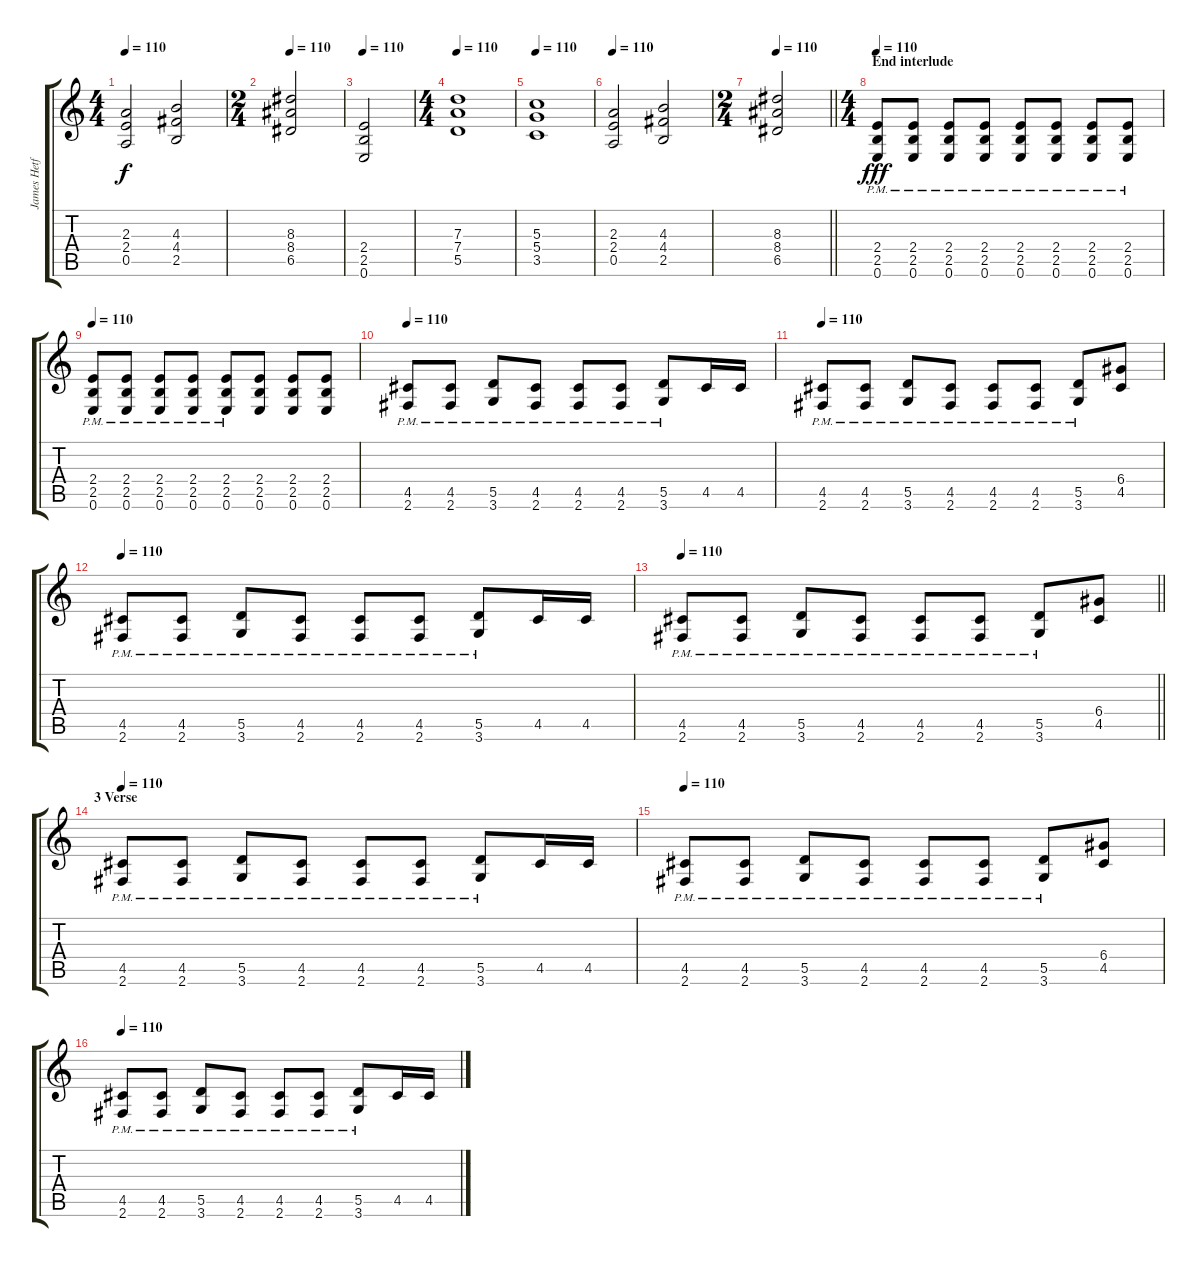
\track ("James Hetfield" "James Hetf") {instrument distortionguitar}
\staff {score tabs}
\tuning (E4 B3 G3 D3 A2 E2) {hide}
\ts (4 4)
\tempo 110
\clef g2
\ks c
(2.3 2.4 0.5).2{dy f} (4.3 4.4 2.5).2 |
\ts (2 4)
\tempo 110
(8.3 8.4 6.5).2 |
\tempo 110
(2.4 2.5 0.6).2 |
\ts (4 4)
\tempo 110
(7.3 7.4 5.5).1 |
\tempo 110
(5.3 5.4 3.5).1 |
\tempo 110
(2.3 2.4 0.5).2 (4.3 4.4 2.5).2 |
\ts (2 4)
\tempo 110
\barLineRight lightlight
(8.3 8.4 6.5).2 |
\ts (4 4)
\section ("" "End interlude")
\tempo 110
(2.4{pm} 2.5{pm} 0.6{pm}).8{dy fff} (2.4{pm} 2.5{pm} 0.6{pm}).8 (2.4{pm} 2.5{pm} 0.6{pm}).8 (2.4{pm} 2.5{pm} 0.6{pm}).8 (2.4{pm} 2.5{pm} 0.6{pm}).8 (2.4{pm} 2.5{pm} 0.6{pm}).8 (2.4{pm} 2.5{pm} 0.6{pm}).8 (2.4{pm} 2.5{pm} 0.6{pm}).8 |
\tempo 110
(2.4{pm} 2.5{pm} 0.6{pm}).8 (2.4{pm} 2.5{pm} 0.6{pm}).8 (2.4{pm} 2.5{pm} 0.6{pm}).8 (2.4{pm} 2.5{pm} 0.6{pm}).8 (2.4{pm} 2.5{pm} 0.6{pm}).8 (2.4 2.5 0.6).8 (2.4 2.5 0.6).8 (2.4 2.5 0.6).8 |
\tempo 110
(4.5{pm} 2.6{pm}).8 (4.5{pm} 2.6{pm}).8 (5.5{pm} 3.6{pm}).8 (4.5{pm} 2.6{pm}).8 (4.5{pm} 2.6{pm}).8 (4.5{pm} 2.6{pm}).8 (5.5{pm} 3.6{pm}).8 4.5.16 4.5.16 |
\tempo 110
(4.5{pm} 2.6{pm}).8 (4.5{pm} 2.6{pm}).8 (5.5{pm} 3.6{pm}).8 (4.5{pm} 2.6{pm}).8 (4.5{pm} 2.6{pm}).8 (4.5{pm} 2.6{pm}).8 (5.5{pm} 3.6{pm}).8 (6.4 4.5).8 |
\tempo 110
(4.5{pm} 2.6{pm}).8 (4.5{pm} 2.6{pm}).8 (5.5{pm} 3.6{pm}).8 (4.5{pm} 2.6{pm}).8 (4.5{pm} 2.6{pm}).8 (4.5{pm} 2.6{pm}).8 (5.5{pm} 3.6{pm}).8 4.5.16 4.5.16 |
\tempo 110
\barLineRight lightlight
(4.5{pm} 2.6{pm}).8 (4.5{pm} 2.6{pm}).8 (5.5{pm} 3.6{pm}).8 (4.5{pm} 2.6{pm}).8 (4.5{pm} 2.6{pm}).8 (4.5{pm} 2.6{pm}).8 (5.5{pm} 3.6{pm}).8 (6.4 4.5).8 |
\section ("" "3 Verse")
\tempo 110
(4.5{pm} 2.6{pm}).8 (4.5{pm} 2.6{pm}).8 (5.5{pm} 3.6{pm}).8 (4.5{pm} 2.6{pm}).8 (4.5{pm} 2.6{pm}).8 (4.5{pm} 2.6{pm}).8 (5.5{pm} 3.6{pm}).8 4.5.16 4.5.16 |
\tempo 110
(4.5{pm} 2.6{pm}).8 (4.5{pm} 2.6{pm}).8 (5.5{pm} 3.6{pm}).8 (4.5{pm} 2.6{pm}).8 (4.5{pm} 2.6{pm}).8 (4.5{pm} 2.6{pm}).8 (5.5{pm} 3.6{pm}).8 (6.4 4.5).8 |
\tempo 110
(4.5{pm} 2.6{pm}).8 (4.5{pm} 2.6{pm}).8 (5.5{pm} 3.6{pm}).8 (4.5{pm} 2.6{pm}).8 (4.5{pm} 2.6{pm}).8 (4.5{pm} 2.6{pm}).8 (5.5{pm} 3.6{pm}).8 4.5.16 4.5.16
